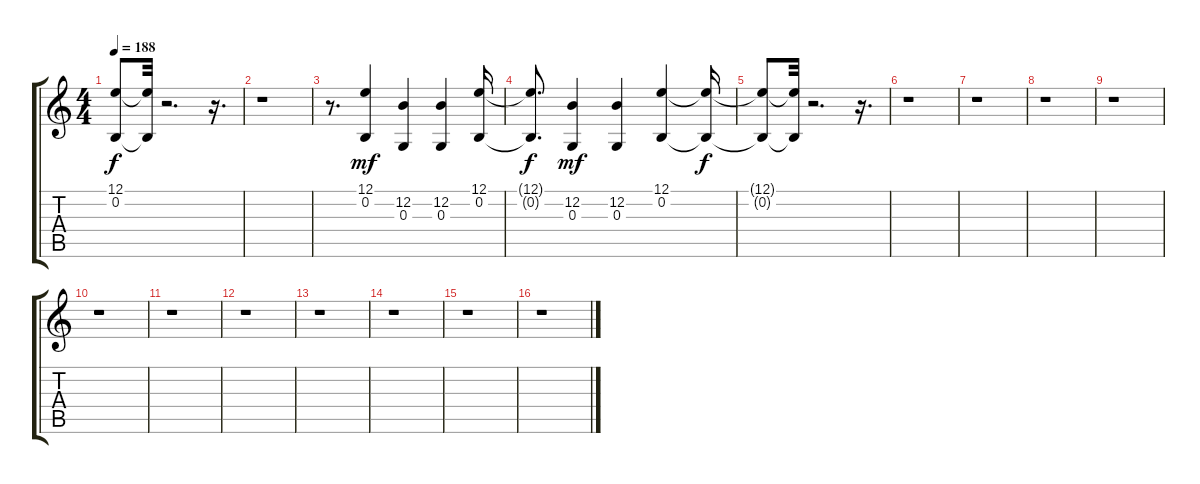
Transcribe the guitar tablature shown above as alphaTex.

\track "" {instrument synthvoice}
\staff {score tabs}
\tuning (E4 B3 G3 D3 A2 E2) {hide}
\ts (4 4)
\tempo 188
\clef g2
\ks c
(12.1{t} 0.2{t}).8{dy f} (12.1{t} 0.2{t}).32 r.2{d} r.16{d} |
r.1 |
r.8{d} (12.1 0.2).4{dy mf} (12.2 0.3).4 (12.2 0.3).4 (12.1 0.2).16 |
(12.1{t} 0.2{t}).8{d dy f} (12.2 0.3).4{dy mf} (12.2 0.3).4 (12.1 0.2).4 (12.1{t} 0.2{t}).16{dy f} |
(12.1{t} 0.2{t}).8 (12.1{t} 0.2{t}).32 r.2{d} r.16{d} |
r.1 |
r.1 |
r.1 |
r.1 |
r.1 |
r.1 |
r.1 |
r.1 |
r.1 |
r.1 |
r.1
